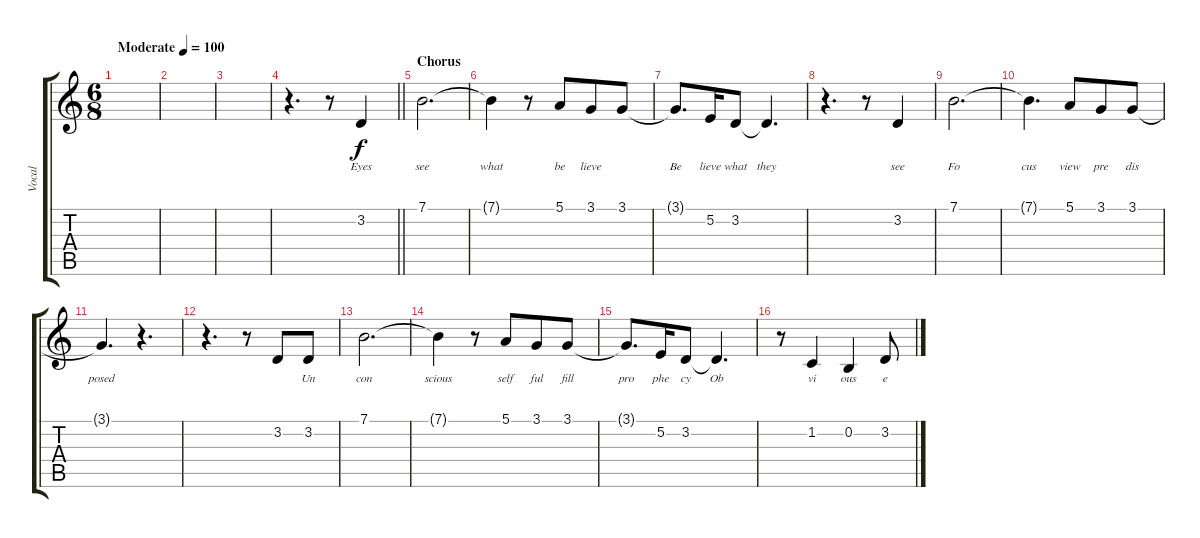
\track ("Vocal" "Vocal") {instrument acousticgrandpiano}
\staff {score tabs}
\tuning (E4 B3 G3 D3 A2 E2) {hide}
\ts (6 8)
\tempo (100 "Moderate")
\clef g2
\ks c
|
|
|
\barLineRight lightlight
r.4{d} r.8 3.2.4{lyrics (0 "Eyes") lyrics (1 "") lyrics (2 "") lyrics (3 "") lyrics (4 "")} |
\section ("" "Chorus")
7.1.2{d lyrics (0 "see") lyrics (1 "") lyrics (2 "") lyrics (3 "") lyrics (4 "")} |
7.1{t}.4{lyrics (0 "what") lyrics (1 "") lyrics (2 "") lyrics (3 "") lyrics (4 "")} r.8 5.1.8{lyrics (0 "be") lyrics (1 "") lyrics (2 "") lyrics (3 "") lyrics (4 "")} 3.1.8{lyrics (0 "lieve") lyrics (1 "") lyrics (2 "") lyrics (3 "") lyrics (4 "")} 3.1.8{lyrics (0 "") lyrics (1 "") lyrics (2 "") lyrics (3 "") lyrics (4 "")} |
3.1{t}.8{d lyrics (0 "Be") lyrics (1 "") lyrics (2 "") lyrics (3 "") lyrics (4 "")} 5.2.16{lyrics (0 "lieve") lyrics (1 "") lyrics (2 "") lyrics (3 "") lyrics (4 "")} 3.2.8{lyrics (0 "what") lyrics (1 "") lyrics (2 "") lyrics (3 "") lyrics (4 "")} 3.2{t}.4{d lyrics (0 "they") lyrics (1 "") lyrics (2 "") lyrics (3 "") lyrics (4 "")} |
r.4{d} r.8 3.2.4{lyrics (0 "see") lyrics (1 "") lyrics (2 "") lyrics (3 "") lyrics (4 "")} |
7.1.2{d lyrics (0 "Fo") lyrics (1 "") lyrics (2 "") lyrics (3 "") lyrics (4 "")} |
7.1{t}.4{d lyrics (0 "cus") lyrics (1 "") lyrics (2 "") lyrics (3 "") lyrics (4 "")} 5.1.8{lyrics (0 "view") lyrics (1 "") lyrics (2 "") lyrics (3 "") lyrics (4 "")} 3.1.8{lyrics (0 "pre") lyrics (1 "") lyrics (2 "") lyrics (3 "") lyrics (4 "")} 3.1.8{lyrics (0 "dis") lyrics (1 "") lyrics (2 "") lyrics (3 "") lyrics (4 "")} |
3.1{t}.4{d lyrics (0 "posed") lyrics (1 "") lyrics (2 "") lyrics (3 "") lyrics (4 "")} r.4{d} |
r.4{d} r.8 3.2.8{lyrics (0 "") lyrics (1 "") lyrics (2 "") lyrics (3 "") lyrics (4 "")} 3.2.8{lyrics (0 "Un") lyrics (1 "") lyrics (2 "") lyrics (3 "") lyrics (4 "")} |
7.1.2{d lyrics (0 "con") lyrics (1 "") lyrics (2 "") lyrics (3 "") lyrics (4 "")} |
7.1{t}.4{lyrics (0 "scious") lyrics (1 "") lyrics (2 "") lyrics (3 "") lyrics (4 "")} r.8 5.1.8{lyrics (0 "self") lyrics (1 "") lyrics (2 "") lyrics (3 "") lyrics (4 "")} 3.1.8{lyrics (0 "ful") lyrics (1 "") lyrics (2 "") lyrics (3 "") lyrics (4 "")} 3.1.8{lyrics (0 "fill") lyrics (1 "") lyrics (2 "") lyrics (3 "") lyrics (4 "")} |
3.1{t}.8{d lyrics (0 "pro") lyrics (1 "") lyrics (2 "") lyrics (3 "") lyrics (4 "")} 5.2.16{lyrics (0 "phe") lyrics (1 "") lyrics (2 "") lyrics (3 "") lyrics (4 "")} 3.2.8{lyrics (0 "cy") lyrics (1 "") lyrics (2 "") lyrics (3 "") lyrics (4 "")} 3.2{t}.4{d lyrics (0 "Ob") lyrics (1 "") lyrics (2 "") lyrics (3 "") lyrics (4 "")} |
r.8 1.2.4{lyrics (0 "vi") lyrics (1 "") lyrics (2 "") lyrics (3 "") lyrics (4 "")} 0.2.4{lyrics (0 "ous") lyrics (1 "") lyrics (2 "") lyrics (3 "") lyrics (4 "")} 3.2.8{lyrics (0 "e") lyrics (1 "") lyrics (2 "") lyrics (3 "") lyrics (4 "")}
